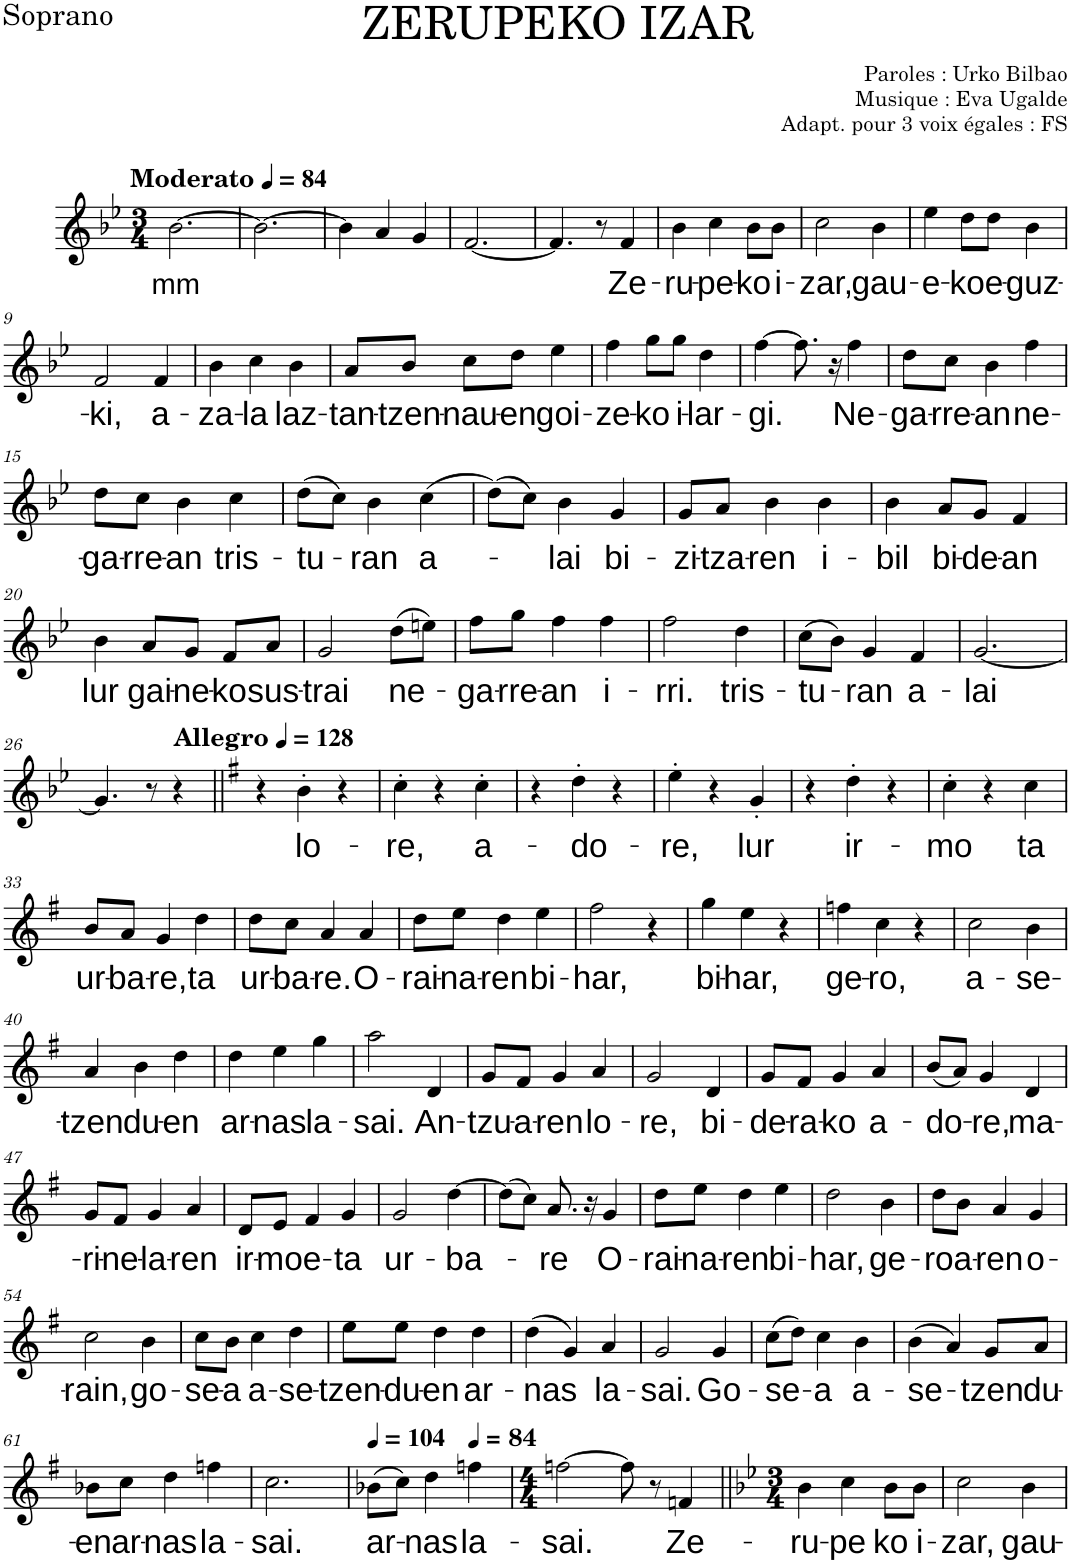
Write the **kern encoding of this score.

**kern	**text
*part1	*part1
*staff1	*staff1
*I"Soprano	*
*I'S.	*
*clefG2	*
*k[b-e-]	*
*M3/4	*
*MM84	*
=1	=1
!LO:TX:a:B:t=Moderato	!
!	!LO:LY:b
[2.b-\	mm
=2	=2
2.b-\_	.
=3	=3
4b-\]	.
4a/	.
4g/	.
=4	=4
[2.f/	.
=5	=5
4.f/]	.
8r	.
!	!LO:LY:b
4f/	Ze-
=6	=6
!	!LO:LY:b
4b-\	-ru-
!	!LO:LY:b
4cc\	-pe-
!	!LO:LY:b
8b-\L	-ko
!	!LO:LY:b
8b-\J	i-
=7	=7
!	!LO:LY:b
2cc\	-zar,
!	!LO:LY:b
4b-\	gau-
=8	=8
!	!LO:LY:b
4ee-\	-e-
!	!LO:LY:b
8dd\L	-ko
!	!LO:LY:b
8dd\J	e-
!	!LO:LY:b
4b-\	-guz-
!!LO:LB:g=z
=9	=9
!	!LO:LY:b
2f/	-ki,
!	!LO:LY:b
4f/	a-
=10	=10
!	!LO:LY:b
4b-\	-za-
!	!LO:LY:b
4cc\	-la
!	!LO:LY:b
4b-\	laz-
=11	=11
!	!LO:LY:b
8a/L	-tan-
!	!LO:LY:b
8b-/J	-tzen-
!	!LO:LY:b
8cc\L	-nau-
!	!LO:LY:b
8dd\J	-en
!	!LO:LY:b
4ee-\	goi-
=12	=12
!	!LO:LY:b
4ff\	-ze-
!	!LO:LY:b
8gg\L	-ko
!	!LO:LY:b
8gg\J	i-
!	!LO:LY:b
4dd\	-lar-
=13	=13
!	!LO:LY:b
[4ff\	-gi.
8.ff\]	.
16r	.
!	!LO:LY:b
4ff\	Ne-
=14	=14
!	!LO:LY:b
8dd\L	-ga-
!	!LO:LY:b
8cc\J	-rre-
!	!LO:LY:b
4b-\	-an
!	!LO:LY:b
4ff\	ne-
!!LO:LB:g=z
=15	=15
!	!LO:LY:b
8dd\L	-ga-
!	!LO:LY:b
8cc\J	-rre-
!	!LO:LY:b
4b-\	-an
!	!LO:LY:b
4cc\	tris-
=16	=16
!	!LO:LY:b
(8dd\L	-tu-
8cc\J)	.
!	!LO:LY:b
4b-\	ran
!	!LO:LY:b
(4cc\	a-
=17	=17
(8dd\L)	.
8cc\J)	.
!	!LO:LY:b
4b-\	-lai
!	!LO:LY:b
4g/	bi-
=18	=18
!	!LO:LY:b
8g/L	-zi-
!	!LO:LY:b
8a/J	-tza-
!	!LO:LY:b
4b-\	-ren
!	!LO:LY:b
4b-\	i-
=19	=19
!	!LO:LY:b
4b-\	-bil
!	!LO:LY:b
8a/L	bi-
!	!LO:LY:b
8g/J	-de-
!	!LO:LY:b
4f/	-an
!!LO:LB:g=z
=20	=20
!	!LO:LY:b
4b-\	lur
!	!LO:LY:b
8a/L	gai-
!	!LO:LY:b
8g/J	-ne-
!	!LO:LY:b
8f/L	-ko
!	!LO:LY:b
8a/J	sus-
=21	=21
!	!LO:LY:b
2g/	-trai
!	!LO:LY:b
(8dd\L	ne-
8een\J)	.
=22	=22
!	!LO:LY:b
8ff\L	-ga-
!	!LO:LY:b
8gg\J	-rre-
!	!LO:LY:b
4ff\	-an
!	!LO:LY:b
4ff\	i-
=23	=23
!	!LO:LY:b
2ff\	-rri.
!	!LO:LY:b
4dd\	tris-
=24	=24
!	!LO:LY:b
(8cc\L	tu-
8b-\J)	.
!	!LO:LY:b
4g/	ran
!	!LO:LY:b
4f/	a-
=25	=25
!	!LO:LY:b
[2.g/	-lai
!!LO:LB:g=z
=26	=26
4.g/]	.
8r	.
*MM128	*
!LO:TX:a:B:t=Allegro	!
4r	.
=27||	=27||
*k[f#]	*
4r	.
!	!LO:LY:b
4b'\	lo-
4r	.
=28	=28
!	!LO:LY:b
4cc'\	-re,
4r	.
!	!LO:LY:b
4cc'\	a-
=29	=29
4r	.
!	!LO:LY:b
4dd'\	-do-
4r	.
=30	=30
!	!LO:LY:b
4ee'\	-re,
4r	.
!	!LO:LY:b
4g'/	lur
=31	=31
4r	.
!	!LO:LY:b
4dd'\	ir-
4r	.
=32	=32
!	!LO:LY:b
4cc'\	-mo
4r	.
!	!LO:LY:b
4cc\	ta
!!LO:LB:g=z
=33	=33
!	!LO:LY:b
8b/L	ur-
!	!LO:LY:b
8a/J	-ba-
!	!LO:LY:b
4g/	-re,
!	!LO:LY:b
4dd\	ta
=34	=34
!	!LO:LY:b
8dd\L	ur-
!	!LO:LY:b
8cc\J	-ba-
!	!LO:LY:b
4a/	-re.
!	!LO:LY:b
4a/	O-
=35	=35
!	!LO:LY:b
8dd\L	-rai-
!	!LO:LY:b
8ee\J	-na-
!	!LO:LY:b
4dd\	-ren
!	!LO:LY:b
4ee\	bi-
=36	=36
!	!LO:LY:b
2ff#\	-har,
4r	.
=37	=37
!	!LO:LY:b
4gg\	bi-
!	!LO:LY:b
4ee\	-har,
4r	.
=38	=38
!	!LO:LY:b
4ffn\	ge-
!	!LO:LY:b
4cc\	-ro,
4r	.
=39	=39
!	!LO:LY:b
2cc\	a-
!	!LO:LY:b
4b\	-se-
!!LO:LB:g=z
=40	=40
!	!LO:LY:b
4a/	-tzen
!	!LO:LY:b
4b\	du-
!	!LO:LY:b
4dd\	-en
=41	=41
!	!LO:LY:b
4dd\	ar-
!	!LO:LY:b
4ee\	-nas
!	!LO:LY:b
4gg\	la-
=42	=42
!	!LO:LY:b
2aa\	-sai.
!	!LO:LY:b
4d/	An-
=43	=43
!	!LO:LY:b
8g/L	-tzu-
!	!LO:LY:b
8f#/J	-a-
!	!LO:LY:b
4g/	-ren
!	!LO:LY:b
4a/	lo-
=44	=44
!	!LO:LY:b
2g/	-re,
!	!LO:LY:b
4d/	bi-
=45	=45
!	!LO:LY:b
8g/L	-de-
!	!LO:LY:b
8f#/J	-ra-
!	!LO:LY:b
4g/	-ko
!	!LO:LY:b
4a/	a-
=46	=46
!	!LO:LY:b
(8b/L	-do-
8a/J)	.
!	!LO:LY:b
4g/	re,
!	!LO:LY:b
4d/	ma-
!!LO:LB:g=z
=47	=47
!	!LO:LY:b
8g/L	-ri-
!	!LO:LY:b
8f#/J	-ne-
!	!LO:LY:b
4g/	-la-
!	!LO:LY:b
4a/	-ren
=48	=48
!	!LO:LY:b
8d/L	ir-
!	!LO:LY:b
8e/J	-mo
!	!LO:LY:b
4f#/	e-
!	!LO:LY:b
4g/	-ta
=49	=49
!	!LO:LY:b
2g/	ur-
!	!LO:LY:b
[4dd\	-ba-
=50	=50
(8dd\L]	.
8cc\J)	.
!	!LO:LY:b
8.a/	-re
16r	.
!	!LO:LY:b
4g/	O-
=51	=51
!	!LO:LY:b
8dd\L	-rai-
!	!LO:LY:b
8ee\J	-na-
!	!LO:LY:b
4dd\	-ren
!	!LO:LY:b
4ee\	bi-
=52	=52
!	!LO:LY:b
2dd\	-har,
!	!LO:LY:b
4b\	ge-
=53	=53
!	!LO:LY:b
8dd\L	-ro
!	!LO:LY:b
8b\J	a-
!	!LO:LY:b
4a/	-ren
!	!LO:LY:b
4g/	o-
!!LO:LB:g=z
=54	=54
!	!LO:LY:b
2cc\	-rain,
!	!LO:LY:b
4b\	go-
=55	=55
!	!LO:LY:b
8cc\L	-se-
!	!LO:LY:b
8b\J	-a
!	!LO:LY:b
4cc\	a-
!	!LO:LY:b
4dd\	-se-
=56	=56
!	!LO:LY:b
8ee\L	-tzen-
!	!LO:LY:b
8ee\J	-du-
!	!LO:LY:b
4dd\	-en
!	!LO:LY:b
4dd\	ar-
=57	=57
!	!LO:LY:b
(4dd\	-nas
4g/)	.
!	!LO:LY:b
4a/	la-
=58	=58
!	!LO:LY:b
2g/	-sai.
!	!LO:LY:b
4g/	Go-
=59	=59
!	!LO:LY:b
(8cc\L	-se-
8dd\J)	.
!	!LO:LY:b
4cc\	a
!	!LO:LY:b
4b\	a-
=60	=60
!	!LO:LY:b
(4b\	-se-
4a/)	.
!	!LO:LY:b
8g/L	tzen
!	!LO:LY:b
8a/J	du-
!!LO:LB:g=z
=61	=61
!	!LO:LY:b
8b-X\L	-en
!	!LO:LY:b
8cc\J	ar-
!	!LO:LY:b
4dd\	-nas
!	!LO:LY:b
4ffn\	la-
=62	=62
!	!LO:LY:b
2.cc\	-sai.
=63	=63
*MM104	*
!	!LO:LY:b
(8b-X\L	ar-
8cc\J)	.
!	!LO:LY:b
4dd\	nas
*MM84	*
!	!LO:LY:b
4ffn\	la-
=64	=64
*M4/4	*
!	!LO:LY:b
[2ffn\	sai.
8ff\]	.
8r	.
!	!LO:LY:b
4fn/	Ze-
=65||	=65||
*k[b-e-]	*
*M3/4	*
!	!LO:LY:b
4b-\	-ru-
!	!LO:LY:b
4cc\	-pe
!	!LO:LY:b
8b-\L	ko
!	!LO:LY:b
8b-\J	i-
=66	=66
!	!LO:LY:b
2cc\	-zar,
!	!LO:LY:b
4b-\	gau-
=	=
*-	*-
